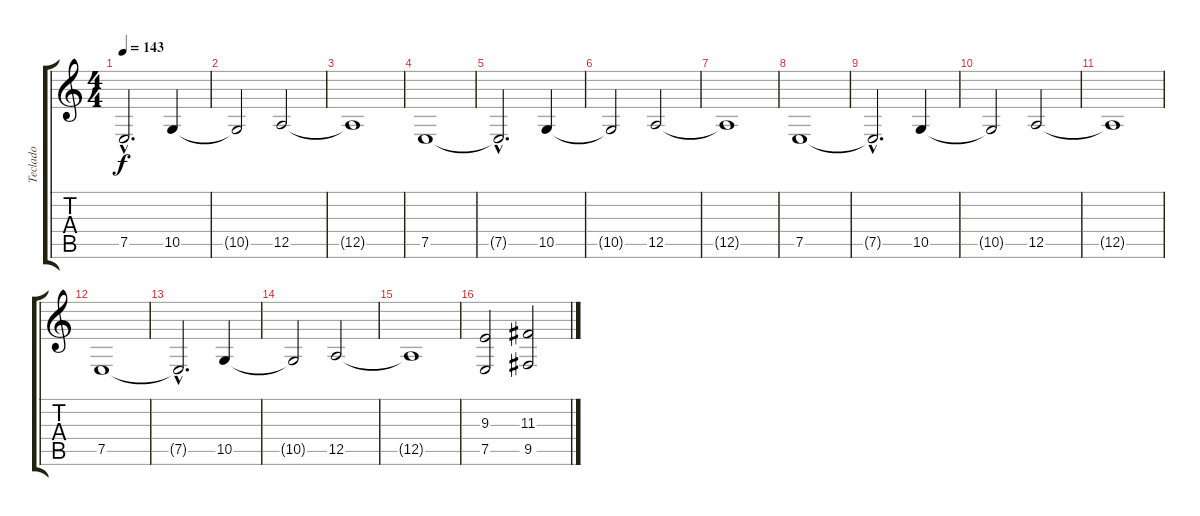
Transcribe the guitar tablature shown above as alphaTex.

\track ("Teclado" "Teclado") {instrument choiraahs}
\staff {score tabs}
\tuning (E4 B3 G3 D3 A2 E2) {hide}
\ts (4 4)
\tempo 143
\clef g2
\ks c
7.5{hac t}.2{d dy f} 10.5.4 |
10.5{t}.2 12.5.2 |
12.5{t}.1 |
7.5.1 |
7.5{hac t}.2{d} 10.5.4 |
10.5{t}.2 12.5.2 |
12.5{t}.1 |
7.5.1 |
7.5{hac t}.2{d} 10.5.4 |
10.5{t}.2 12.5.2 |
12.5{t}.1 |
7.5.1 |
7.5{hac t}.2{d} 10.5.4 |
10.5{t}.2 12.5.2 |
12.5{t}.1 |
(9.3 7.5).2 (11.3 9.5).2
